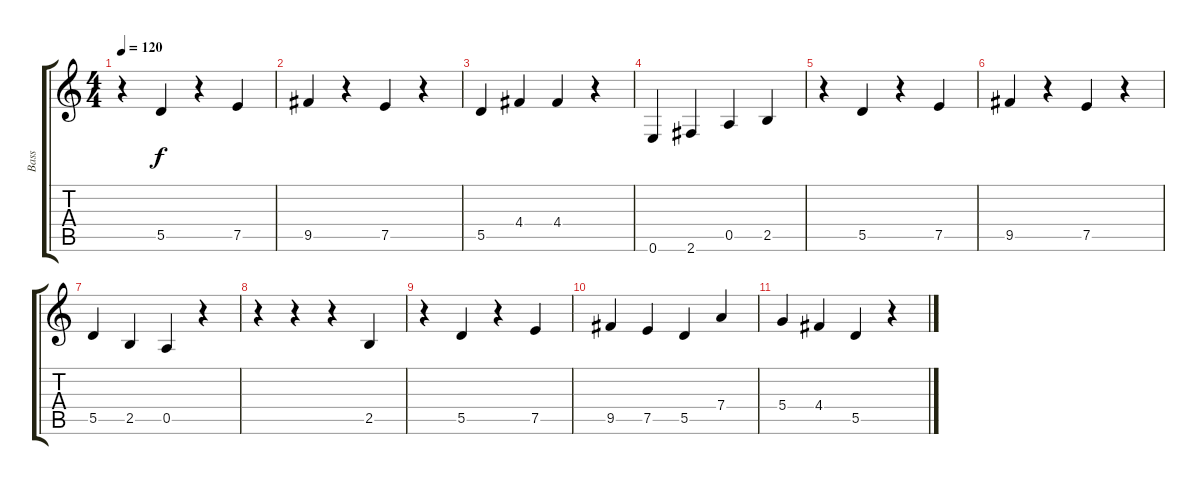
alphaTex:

\track ("Bass" "Bass") {instrument fretlessbass}
\staff {score tabs}
\tuning (E4 B3 G3 D3 A2 E2) {hide}
\ts (4 4)
\tempo 120
\clef g2
\ks c
r.4{dy f} 5.5.4 r.4 7.5.4 |
9.5.4 r.4 7.5.4 r.4 |
5.5.4 4.4.4 4.4.4 r.4 |
0.6.4 2.6.4 0.5.4 2.5.4 |
r.4 5.5.4 r.4 7.5.4 |
9.5.4 r.4 7.5.4 r.4 |
5.5.4 2.5.4 0.5.4 r.4 |
r.4 r.4 r.4 2.5.4 |
r.4 5.5.4 r.4 7.5.4 |
9.5.4 7.5.4 5.5.4 7.4.4 |
5.4.4 4.4.4 5.5.4 r.4
